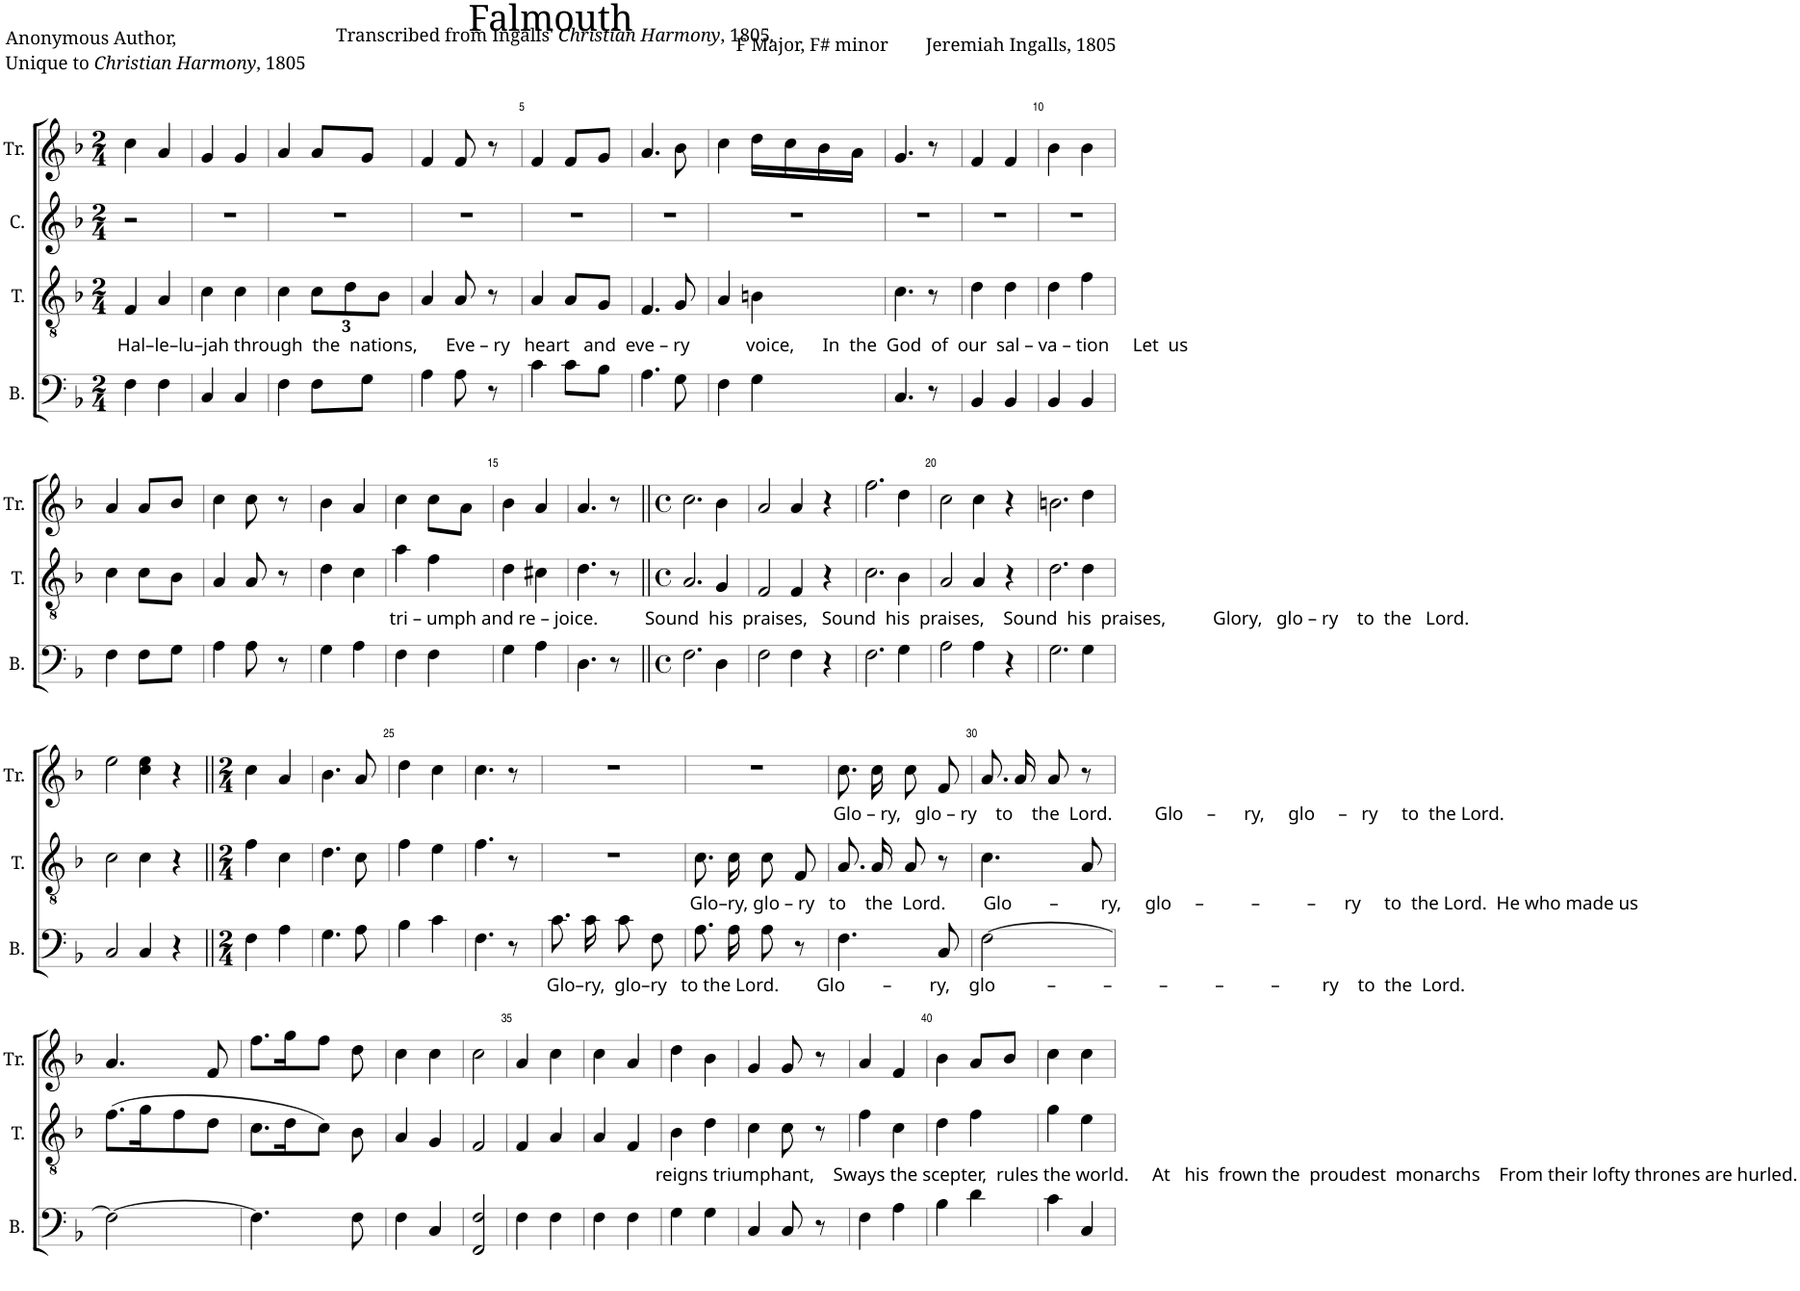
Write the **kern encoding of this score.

**kern	**kern	**kern	**kern
*part4	*part3	*part2	*part1
*staff4	*staff3	*staff2	*staff1
*I"B.	*I"T.	*I"C.	*I"Tr.
*I'B.	*I'T.	*I'C.	*I'Tr.
*clefF4	*clefGv2	*clefG2	*clefG2
*k[b-]	*k[b-]	*k[b-]	*k[b-]
*M2/4	*M2/4	*M2/4	*M2/4
=1	=1	=1	=1
!	!LO:TX:b:t=Hal–le–lu–jah through  the  nations,      Eve – ry   heart   and  eve – ry            voice,      In  the  God  of  our  sal – va – tion     Let  us	!	!
4F\	4F/	2r	4cc\
4F\	4A/	.	4a/
=2	=2	=2	=2
4C/	4c\	2r	4g/
4C/	4c\	.	4g/
=3	=3	=3	=3
4F\	4c\	2r	4a/
*	*Xbrackettup	*	*
8F\L	12c\L	.	8a/L
.	12d\	.	.
8G\J	.	.	8g/J
.	12B-\J	.	.
=4	=4	=4	=4
4A\	4A/	2r	4f/
8A\	8A/	.	8f/
8r	8r	.	8r
=5	=5	=5	=5
4c\	4A/	2r	4f/
8c\L	8A/L	.	8f/L
8B-\J	8G/J	.	8g/J
=6	=6	=6	=6
4.A\	4.F/	2r	4.a/
8G\	8G/	.	8b-\
=7	=7	=7	=7
4F\	4A/	2r	4cc\
4G\	4Bn\	.	16dd\LL
.	.	.	16cc\
.	.	.	16b-\
.	.	.	16a\JJ
=8	=8	=8	=8
4.C/	4.c\	2r	4.g/
8r	8r	.	8r
=9	=9	=9	=9
4BB-/	4d\	2r	4f/
4BB-/	4d\	.	4f/
=10	=10	=10	=10
4BB-/	4d\	2r	4b-\
4BB-/	4f\	.	4b-\
!!LO:LB:g=z
=11	=11	=11	=11
4F\	4c\	2r	4a/
8F\L	8c\L	.	8a/L
8G\J	8B-\J	.	8b-/J
=12	=12	=12	=12
4A\	4A/	2r	4cc\
8A\	8A/	.	8cc\
8r	8r	.	8r
=13	=13	=13	=13
4G\	4d\	2r	4b-\
4A\	4c\	.	4a/
=14	=14	=14	=14
!	!LO:TX:b:t=tri – umph and re – joice.          Sound  his  praises,   Sound  his  praises,    Sound  his  praises,          Glory,   glo – ry    to  the   Lord.	!	!
4F\	4a\	2r	4cc\
4F\	4f\	.	8cc\L
.	.	.	8a\J
=15	=15	=15	=15
4G\	4d\	2r	4b-\
4A\	4c#X\	.	4a/
=16	=16	=16	=16
4.D\	4.d\	2r	4.a/
8r	8r	.	8r
=17||	=17||	=17||	=17||
*M4/4	*M4/4	*M4/4	*M4/4
*met(c)	*met(c)	*met(c)	*met(c)
2.F\	2.A/	1r	2.cc\
4D\	4G/	.	4b-\
=18	=18	=18	=18
2F\	2F/	1r	2a/
4F\	4F/	.	4a/
4r	4r	.	4r
=19	=19	=19	=19
2.F\	2.c\	1r	2.ff\
4G\	4B-\	.	4dd\
=20	=20	=20	=20
2A\	2A/	1r	2cc\
4A\	4A/	.	4cc\
4r	4r	.	4r
=21	=21	=21	=21
2.G\	2.d\	1r	2.bn\
4G\	4d\	.	4dd\
!!LO:LB:g=z
=22	=22	=22	=22
2C/	2c\	1r	2ee\
4C/	4c\	.	4cc\ 4ee\
4r	4r	.	4r
=23||	=23||	=23||	=23||
*M2/4	*M2/4	*M2/4	*M2/4
4F\	4f\	2r	4cc\
4A\	4c\	.	4a/
=24	=24	=24	=24
4.G\	4.d\	2r	4.b-\
8A\	8c\	.	8a/
=25	=25	=25	=25
4B-\	4f\	2r	4dd\
4c\	4e\	.	4cc\
=26	=26	=26	=26
4.F\	4.f\	2r	4.cc\
8r	8r	.	8r
=27	=27	=27	=27
!LO:TX:b:t=Glo–ry,  glo–ry   to the Lord.        Glo        –        ry,    glo           –          –          –          –          –         ry    to  the  Lord.	!	!	!
8.c\	2r	2r	2r
16c\	.	.	.
8c\	.	.	.
8F\	.	.	.
=28	=28	=28	=28
!	!LO:TX:b:t=Glo–ry, glo – ry   to    the  Lord.        Glo        –         ry,     glo     –          –          –      ry     to  the Lord.  He who made us	!	!
8.A\	8.c\	2r	2r
16A\	16c\	.	.
8A\	8c\	.	.
8r	8F/	.	.
=29	=29	=29	=29
!	!	!	!LO:TX:b:t=Glo – ry,   glo – ry    to    the  Lord.         Glo     –      ry,     glo     –   ry     to  the Lord.
4.F\	8.A/	2r	8.cc\
.	16A/	.	16cc\
.	8A/	.	8cc\
8C/	8r	.	8f/
=30	=30	=30	=30
[2F\	4.c\	2r	8.a/
.	.	.	16a/
.	.	.	8a/
.	8A/	.	8r
!!LO:LB:g=z
=31	=31	=31	=31
2F\_	(8.f\L	2r	4.a/
.	16g\K	.	.
.	8f\	.	.
.	8d\J	.	8f/
=32	=32	=32	=32
4.F\]	8.c\L	2r	8.ff\L
.	16d\K	.	16gg\K
.	8c\J)	.	8ff\J
8F\	8B-\	.	8dd\
=33	=33	=33	=33
4F\	4A/	2r	4cc\
4C/	4G/	.	4cc\
=34	=34	=34	=34
2FF/ 2F/	2F/	2r	2cc\
=35	=35	=35	=35
4F\	4F/	2r	4a/
4F\	4A/	.	4cc\
=36	=36	=36	=36
4F\	4A/	2r	4cc\
4F\	4F/	.	4a/
=37	=37	=37	=37
!	!LO:TX:b:t=reigns triumphant,    Sways the scepter,  rules the world.     At   his  frown the  proudest  monarchs    From their lofty thrones are hurled.	!	!
4G\	4B-\	2r	4dd\
4G\	4d\	.	4b-\
=38	=38	=38	=38
4C/	4c\	2r	4g/
8C/	8c\	.	8g/
8r	8r	.	8r
=39	=39	=39	=39
4F\	4f\	2r	4a/
4A\	4c\	.	4f/
=40	=40	=40	=40
4B-\	4d\	2r	4b-\
4d\	4f\	.	8a/L
.	.	.	8b-/J
=41	=41	=41	=41
4c\	4g\	2r	4cc\
4C/	4e\	.	4cc\
=	=	=	=
*-	*-	*-	*-
